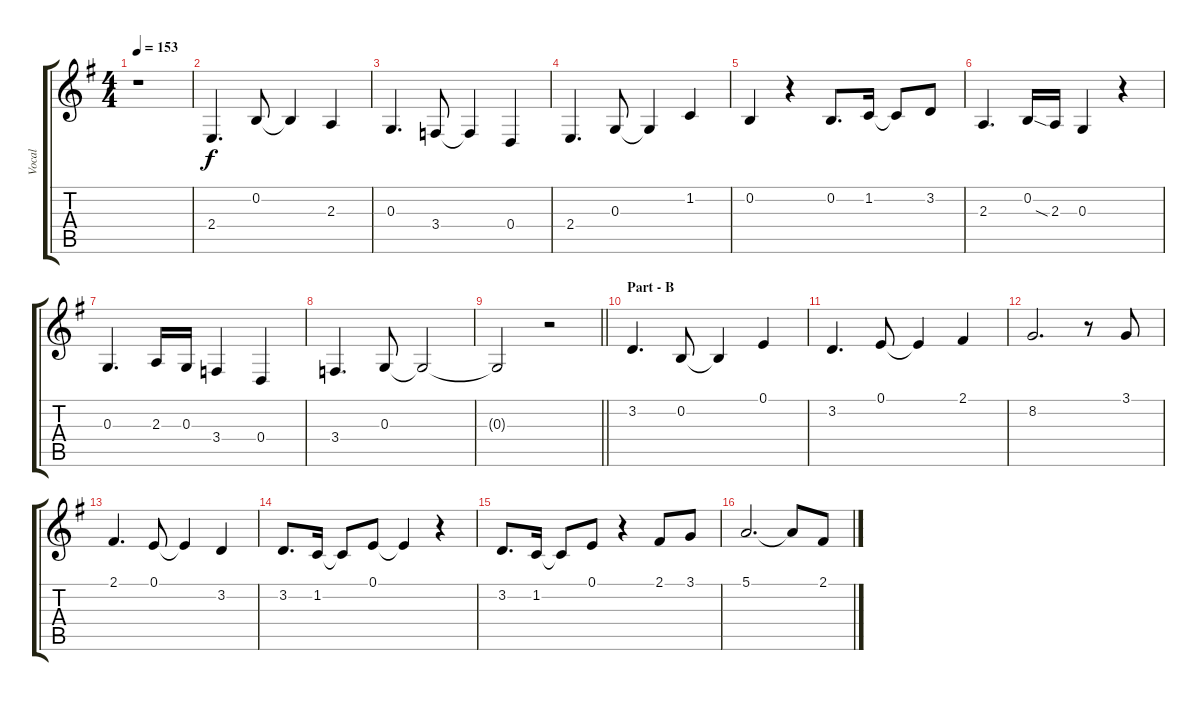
\track ("Vocal" "Vocal") {instrument pad1newage}
\staff {score tabs}
\tuning (E4 B3 G3 D3 A2 E2) {hide}
\ts (4 4)
\tempo 153
\clef g2
\ks g
r.1{dy f} |
2.4.4{d} 0.2.8 0.2{t}.4 2.3.4 |
0.3.4{d} 3.4.8 3.4{t}.4 0.4.4 |
2.4.4{d} 0.3.8 0.3{t}.4 1.2.4 |
0.2.4 r.4 0.2.8{d} 1.2.16 1.2{t}.8 3.2.8 |
2.3.4{d} 0.2.16 2.3{sia}.16 0.3.4 r.4 |
0.3.4{d} 2.3.16 0.3.16 3.4.4 0.4.4 |
3.4.4{d} 0.3.8 0.3{t}.2 |
\barLineRight lightlight
0.3{t}.2 r.2 |
\section ("" "Part - B")
3.2.4{d} 0.2.8 0.2{t}.4 0.1.4 |
3.2.4{d} 0.1.8 0.1{t}.4 2.1.4 |
8.2.2{d} r.8 3.1.8 |
2.1.4{d} 0.1.8 0.1{t}.4 3.2.4 |
3.2.8{d} 1.2.16 1.2{t}.8 0.1.8 0.1{t}.4 r.4 |
3.2.8{d} 1.2.16 1.2{t}.8 0.1.8 r.4 2.1.8 3.1.8 |
5.1.2{d} 5.1{t}.8 2.1.8
